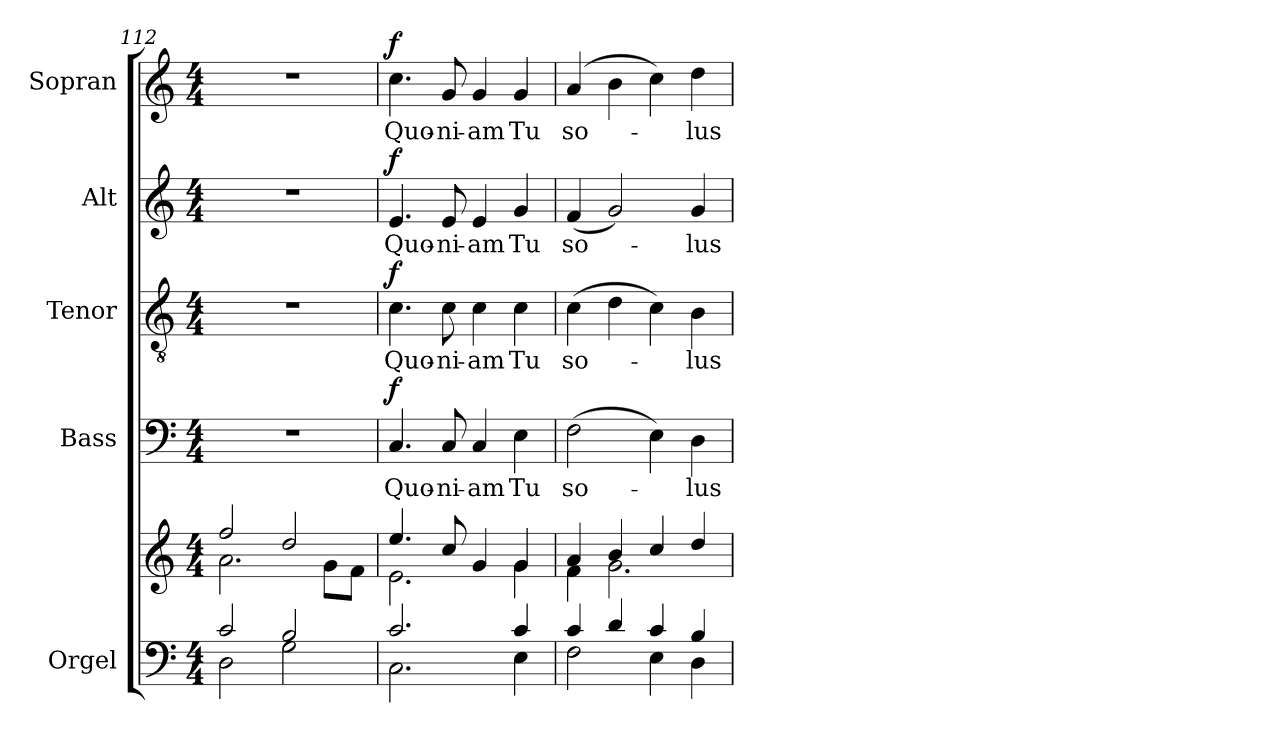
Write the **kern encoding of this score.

**kern	**kern	**kern	**text	**dynam	**kern	**text	**dynam	**kern	**text	**dynam	**kern	**text	**dynam
*part5	*part5	*part4	*part4	*part4	*part3	*part3	*part3	*part2	*part2	*part2	*part1	*part1	*part1
*staff6	*staff5	*staff4	*staff4	*staff4	*staff3	*staff3	*staff3	*staff2	*staff2	*staff2	*staff1	*staff1	*staff1
*I"Orgel	*	*I"Bass	*	*	*I"Tenor	*	*	*I"Alt	*	*	*I"Sopran	*	*
*I'Org.	*	*I'B.	*	*	*I'T.	*	*	*I'A.	*	*	*I'S.	*	*
*clefF4	*clefG2	*clefF4	*	*	*clefGv2	*	*	*clefG2	*	*	*clefG2	*	*
*k[]	*k[]	*k[]	*	*	*k[]	*	*	*k[]	*	*	*k[]	*	*
*C:	*C:	*C:	*	*	*C:	*	*	*C:	*	*	*C:	*	*
*M4/4	*M4/4	*M4/4	*	*	*M4/4	*	*	*M4/4	*	*	*M4/4	*	*
=112	=112	=112	=112	=112	=112	=112	=112	=112	=112	=112	=112	=112	=112
*^	*^	*	*	*	*	*	*	*	*	*	*	*	*
2c/	2D\	2ff/	2.a\	1r	.	.	1r	.	.	1r	.	.	1r	.	.
2B/	2G\	2dd/	.	.	.	.	.	.	.	.	.	.	.	.	.
.	.	.	8g\L	.	.	.	.	.	.	.	.	.	.	.	.
.	.	.	8f\J	.	.	.	.	.	.	.	.	.	.	.	.
=113	=113	=113	=113	=113	=113	=113	=113	=113	=113	=113	=113	=113	=113	=113	=113
!	!	!	!	!	!LO:LY:b	!LO:DY:a	!	!LO:LY:b	!LO:DY:a	!	!LO:LY:b	!LO:DY:a	!	!LO:LY:b	!LO:DY:a
2.c/	2.C\	4.ee/	2.e\	4.C/	Quo-	f	4.c\	Quo-	f	4.e/	Quo-	f	4.cc\	Quo-	f
!	!	!	!	!	!LO:LY:b	!	!	!LO:LY:b	!	!	!LO:LY:b	!	!	!LO:LY:b	!
.	.	8cc/	.	8C/	-ni-	.	8c\	-ni-	.	8e/	-ni-	.	8g/	-ni-	.
!	!	!	!	!	!LO:LY:b	!	!	!LO:LY:b	!	!	!LO:LY:b	!	!	!LO:LY:b	!
.	.	4g/	.	4C/	-am	.	4c\	-am	.	4e/	-am	.	4g/	-am	.
!	!	!	!	!	!LO:LY:b	!	!	!LO:LY:b	!	!	!LO:LY:b	!	!	!LO:LY:b	!
4c/	4E\	4g/	4g\	4E\	Tu	.	4c\	Tu	.	4g/	Tu	.	4g/	Tu	.
=114	=114	=114	=114	=114	=114	=114	=114	=114	=114	=114	=114	=114	=114	=114	=114
!	!	!	!	!	!LO:LY:b	!	!	!LO:LY:b	!	!	!LO:LY:b	!	!	!LO:LY:b	!
4c/	2F\	4a/	4f\	(>2F\	so-	.	(>4c\	so-	.	(<4f/	so-	.	(4a/	so-	.
4d/	.	4b/	2.g\	.	.	.	4d\	.	.	2g/)	.	.	4b\	.	.
4c/	4E\	4cc/	.	4E\)	.	.	4c\)	.	.	.	.	.	4cc\)	.	.
!	!	!	!	!	!LO:LY:b	!	!	!LO:LY:b	!	!	!LO:LY:b	!	!	!LO:LY:b	!
4B/	4D\	4dd/	.	4D\	-lus	.	4B\	-lus	.	4g/	-lus	.	4dd\	-lus	.
*v	*v	*	*	*	*	*	*	*	*	*	*	*	*	*	*
*	*v	*v	*	*	*	*	*	*	*	*	*	*	*	*
=	=	=	=	=	=	=	=	=	=	=	=	=	=
*-	*-	*-	*-	*-	*-	*-	*-	*-	*-	*-	*-	*-	*-
